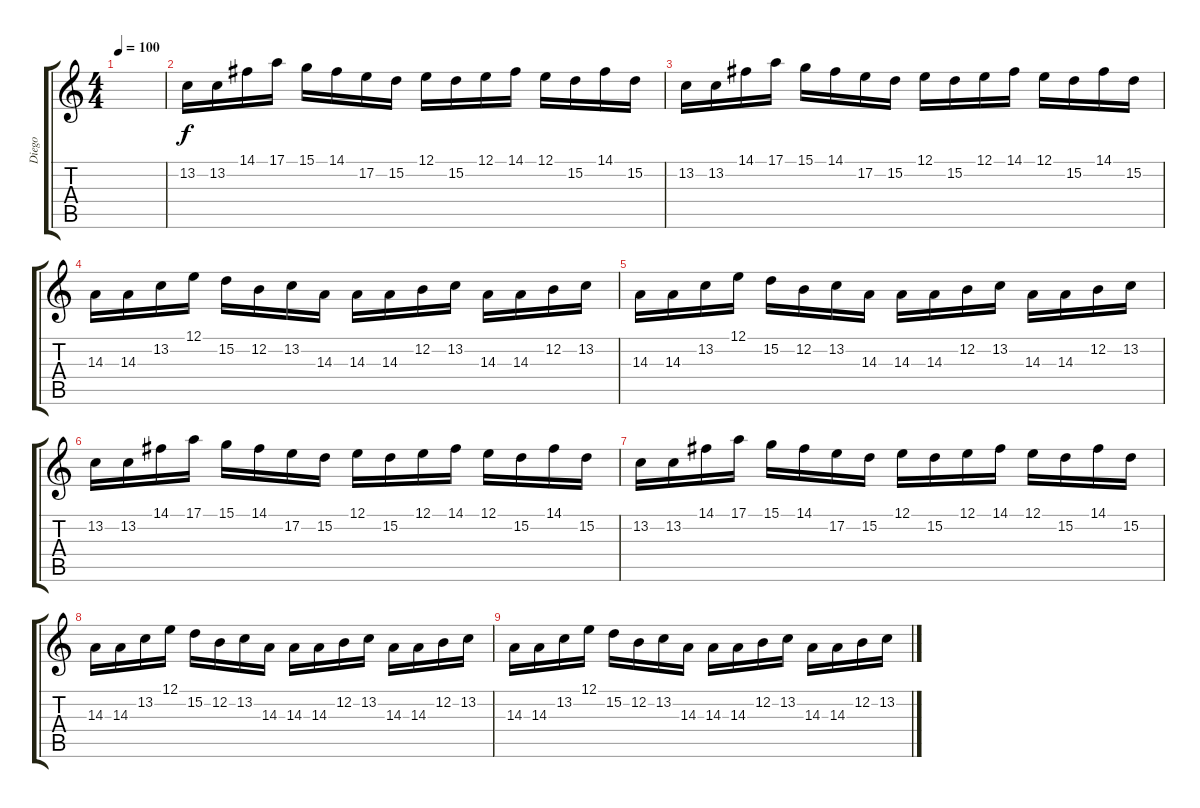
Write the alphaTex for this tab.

\track ("Diego" "Diego") {instrument vibraphone}
\staff {score tabs}
\tuning (E4 B3 G3 D3 A2 E2) {hide}
\ts (4 4)
\tempo 100
\clef g2
\ks c
|
13.2.16 13.2.16 14.1.16 17.1.16 15.1.16 14.1.16 17.2.16 15.2.16 12.1.16 15.2.16 12.1.16 14.1.16 12.1.16 15.2.16 14.1.16 15.2.16 |
13.2.16 13.2.16 14.1.16 17.1.16 15.1.16 14.1.16 17.2.16 15.2.16 12.1.16 15.2.16 12.1.16 14.1.16 12.1.16 15.2.16 14.1.16 15.2.16 |
14.3.16 14.3.16 13.2.16 12.1.16 15.2.16 12.2.16 13.2.16 14.3.16 14.3.16 14.3.16 12.2.16 13.2.16 14.3.16 14.3.16 12.2.16 13.2.16 |
14.3.16 14.3.16 13.2.16 12.1.16 15.2.16 12.2.16 13.2.16 14.3.16 14.3.16 14.3.16 12.2.16 13.2.16 14.3.16 14.3.16 12.2.16 13.2.16 |
13.2.16 13.2.16 14.1.16 17.1.16 15.1.16 14.1.16 17.2.16 15.2.16 12.1.16 15.2.16 12.1.16 14.1.16 12.1.16 15.2.16 14.1.16 15.2.16 |
13.2.16 13.2.16 14.1.16 17.1.16 15.1.16 14.1.16 17.2.16 15.2.16 12.1.16 15.2.16 12.1.16 14.1.16 12.1.16 15.2.16 14.1.16 15.2.16 |
14.3.16 14.3.16 13.2.16 12.1.16 15.2.16 12.2.16 13.2.16 14.3.16 14.3.16 14.3.16 12.2.16 13.2.16 14.3.16 14.3.16 12.2.16 13.2.16 |
14.3.16 14.3.16 13.2.16 12.1.16 15.2.16 12.2.16 13.2.16 14.3.16 14.3.16 14.3.16 12.2.16 13.2.16 14.3.16 14.3.16 12.2.16 13.2.16
